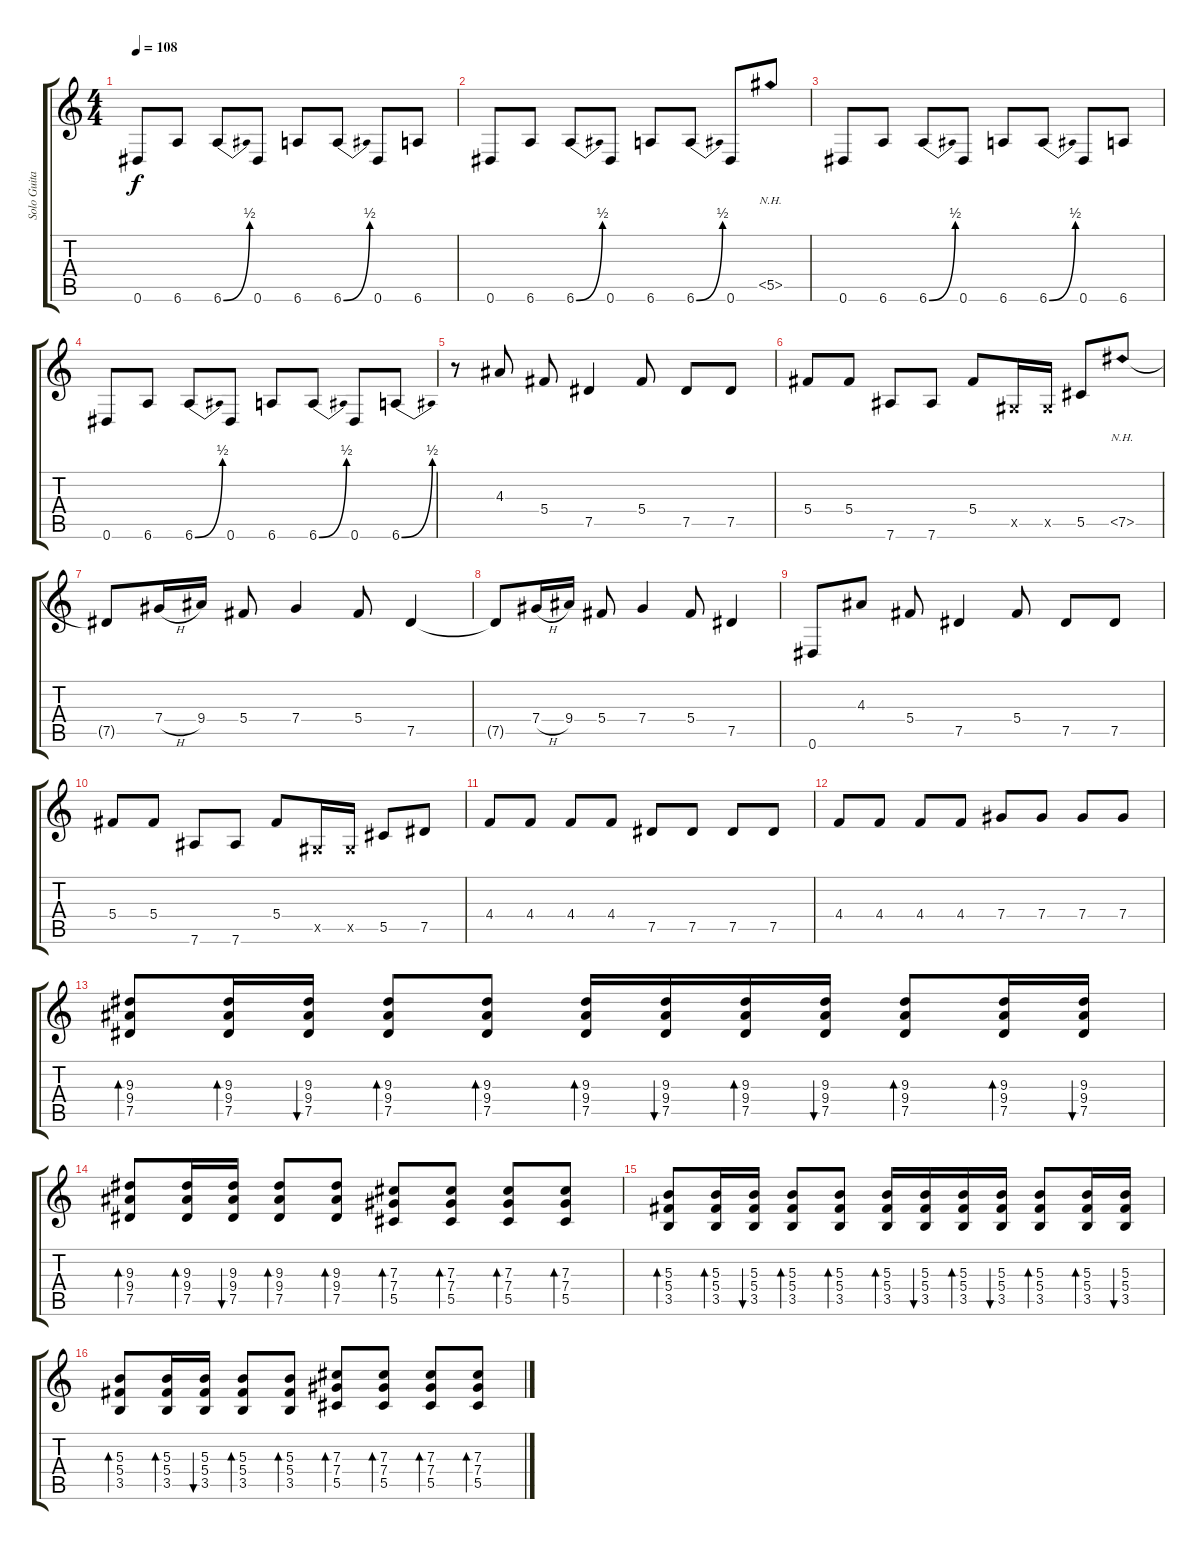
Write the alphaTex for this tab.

\track ("Solo Guitar" "Solo Guita") {instrument distortionguitar}
\staff {score tabs}
\tuning (Eb4 Bb3 Gb3 Db3 Ab2 Eb2) {hide}
\ts (4 4)
\tempo 108
\clef g2
\ks c
0.6.8{dy f} 6.6.8 6.6{be (bend 0 0 60 2)}.8 0.6.8 6.6.8 6.6{be (bend 0 0 60 2)}.8 0.6.8 6.6.8 |
0.6.8 6.6.8 6.6{be (bend 0 0 60 2)}.8 0.6.8 6.6.8 6.6{be (bend 0 0 60 2)}.8 0.6.8 5.5{nh}.8 |
0.6.8 6.6.8 6.6{be (bend 0 0 60 2)}.8 0.6.8 6.6.8 6.6{be (bend 0 0 60 2)}.8 0.6.8 6.6.8 |
0.6.8 6.6.8 6.6{be (bend 0 0 60 2)}.8 0.6.8 6.6.8 6.6{be (bend 0 0 60 2)}.8 0.6.8 6.6{be (bend 0 0 60 2)}.8 |
r.8 4.3.8 5.4.8 7.5.4 5.4.8 7.5.8 7.5.8 |
5.4.8 5.4.8 7.6.8 7.6.8 5.4.8 0.5{x}.16 0.5{x}.16 5.5.8 7.5{nh}.8 |
7.5{t}.8 7.4{h}.16 9.4.16 5.4.8 7.4.4 5.4.8 7.5.4 |
7.5{t}.8 7.4{h}.16 9.4.16 5.4.8 7.4.4 5.4.8 7.5.4 |
0.6.8 4.3.8 5.4.8 7.5.4 5.4.8 7.5.8 7.5.8 |
5.4.8 5.4.8 7.6.8 7.6.8 5.4.8 0.5{x}.16 0.5{x}.16 5.5.8 7.5.8 |
4.4.8 4.4.8 4.4.8 4.4.8 7.5.8 7.5.8 7.5.8 7.5.8 |
4.4.8 4.4.8 4.4.8 4.4.8 7.4.8 7.4.8 7.4.8 7.4.8 |
(9.3 9.4 7.5).8{bd 60 volume 10 instrument acousticguitarsteel} (9.3 9.4 7.5).16{bd 60} (9.3 9.4 7.5).16{bu 60} (9.3 9.4 7.5).8{bd 60} (9.3 9.4 7.5).8{bd 60} (9.3 9.4 7.5).16{bd 60} (9.3 9.4 7.5).16{bu 60} (9.3 9.4 7.5).16{bd 60} (9.3 9.4 7.5).16{bu 60} (9.3 9.4 7.5).8{bd 60} (9.3 9.4 7.5).16{bd 60} (9.3 9.4 7.5).16{bu 60} |
(9.3 9.4 7.5).8{bd 60 volume 10 instrument acousticguitarsteel} (9.3 9.4 7.5).16{bd 60} (9.3 9.4 7.5).16{bu 60} (9.3 9.4 7.5).8{bd 60} (9.3 9.4 7.5).8{bd 60} (7.3 7.4 5.5).8{bd 60} (7.3 7.4 5.5).8{bd 60} (7.3 7.4 5.5).8{bd 60} (7.3 7.4 5.5).8{bd 60} |
(5.3 5.4 3.5).8{bd 60 volume 10 instrument acousticguitarsteel} (5.3 5.4 3.5).16{bd 60} (5.3 5.4 3.5).16{bu 60} (5.3 5.4 3.5).8{bd 60} (5.3 5.4 3.5).8{bd 60} (5.3 5.4 3.5).16{bd 60} (5.3 5.4 3.5).16{bu 60} (5.3 5.4 3.5).16{bd 60} (5.3 5.4 3.5).16{bu 60} (5.3 5.4 3.5).8{bd 60} (5.3 5.4 3.5).16{bd 60} (5.3 5.4 3.5).16{bu 60} |
(5.3 5.4 3.5).8{bd 60 volume 10 instrument acousticguitarsteel} (5.3 5.4 3.5).16{bd 60} (5.3 5.4 3.5).16{bu 60} (5.3 5.4 3.5).8{bd 60} (5.3 5.4 3.5).8{bd 60} (7.3 7.4 5.5).8{bd 60} (7.3 7.4 5.5).8{bd 60} (7.3 7.4 5.5).8{bd 60} (7.3 7.4 5.5).8{bd 60}
